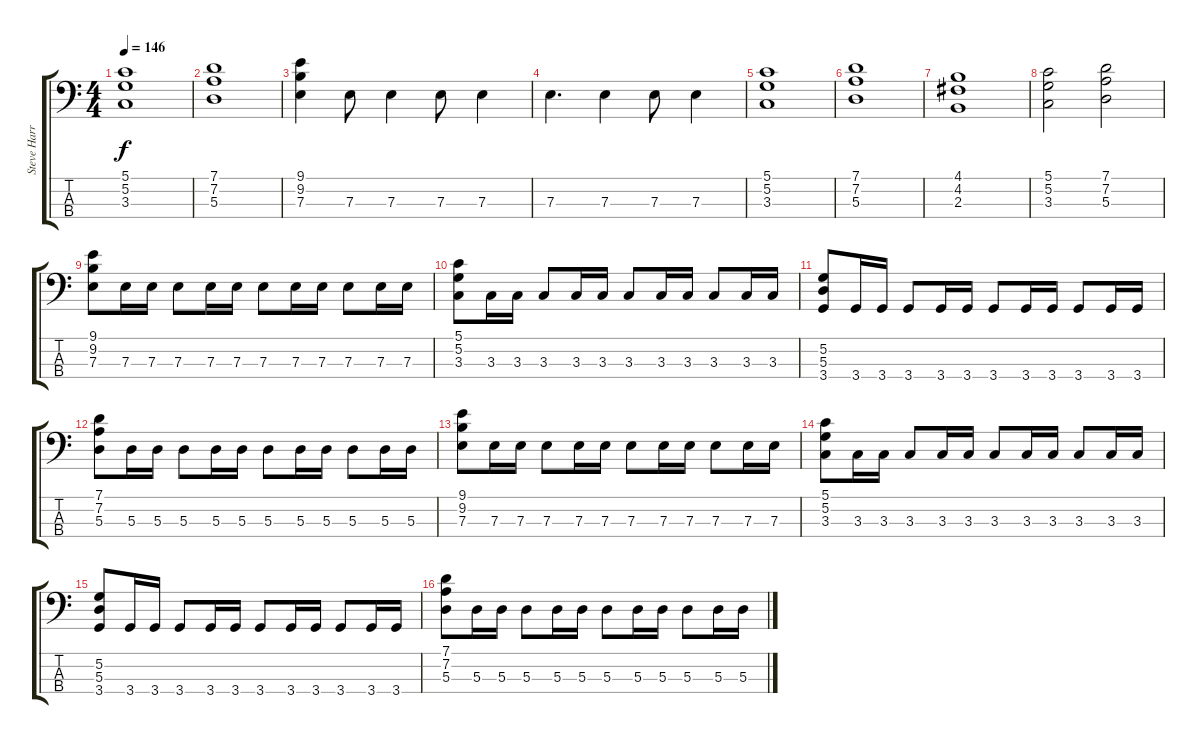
\track ("Steve Harris" "Steve Harr") {instrument slapbass2}
\staff {score tabs}
\tuning (G2 D2 A1 E1) {hide}
\ts (4 4)
\tempo 146
\clef f4
\ks c
(5.1 5.2 3.3).1{dy f} |
(7.1 7.2 5.3).1 |
(9.1 9.2 7.3).4 7.3.8 7.3.4 7.3.8 7.3.4 |
7.3.4{d} 7.3.4 7.3.8 7.3.4 |
(5.1 5.2 3.3).1 |
(7.1 7.2 5.3).1 |
(4.1 4.2 2.3).1 |
(5.1 5.2 3.3).2 (7.1 7.2 5.3).2 |
(9.1 9.2 7.3).8 7.3.16 7.3.16 7.3.8 7.3.16 7.3.16 7.3.8 7.3.16 7.3.16 7.3.8 7.3.16 7.3.16 |
(5.1 5.2 3.3).8 3.3.16 3.3.16 3.3.8 3.3.16 3.3.16 3.3.8 3.3.16 3.3.16 3.3.8 3.3.16 3.3.16 |
(5.2 5.3 3.4).8 3.4.16 3.4.16 3.4.8 3.4.16 3.4.16 3.4.8 3.4.16 3.4.16 3.4.8 3.4.16 3.4.16 |
(7.1 7.2 5.3).8 5.3.16 5.3.16 5.3.8 5.3.16 5.3.16 5.3.8 5.3.16 5.3.16 5.3.8 5.3.16 5.3.16 |
(9.1 9.2 7.3).8 7.3.16 7.3.16 7.3.8 7.3.16 7.3.16 7.3.8 7.3.16 7.3.16 7.3.8 7.3.16 7.3.16 |
(5.1 5.2 3.3).8 3.3.16 3.3.16 3.3.8 3.3.16 3.3.16 3.3.8 3.3.16 3.3.16 3.3.8 3.3.16 3.3.16 |
(5.2 5.3 3.4).8 3.4.16 3.4.16 3.4.8 3.4.16 3.4.16 3.4.8 3.4.16 3.4.16 3.4.8 3.4.16 3.4.16 |
(7.1 7.2 5.3).8 5.3.16 5.3.16 5.3.8 5.3.16 5.3.16 5.3.8 5.3.16 5.3.16 5.3.8 5.3.16 5.3.16
